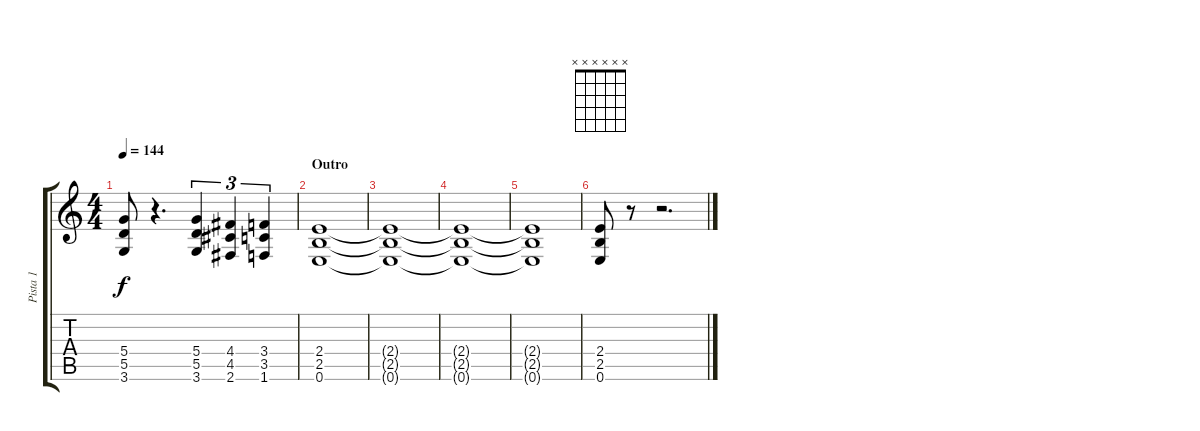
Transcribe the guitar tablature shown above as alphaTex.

\track ("Pista 1" "Pista 1") {instrument distortionguitar}
\staff {score tabs}
\tuning (E4 B3 G3 D3 A2 E2) {hide}
\chord ("" x x x x x x) {firstfret 0}
\ts (4 4)
\tempo 144
\clef g2
\ks c
(5.4 5.5 3.6).8{dy f} r.4{d} (5.4 5.5 3.6).4{tu (3 2)} (4.4 4.5 2.6).4{tu (3 2)} (3.4 3.5 1.6).4{tu (3 2)} |
\section ("" "Outro")
(2.4 2.5 0.6).1 |
(2.4{t} 2.5{t} 0.6{t}).1 |
(2.4{t} 2.5{t} 0.6{t}).1 |
(2.4{t} 2.5{t} 0.6{t}).1 |
(2.4 2.5 0.6).8 r.8 r.2{d ch ""}
